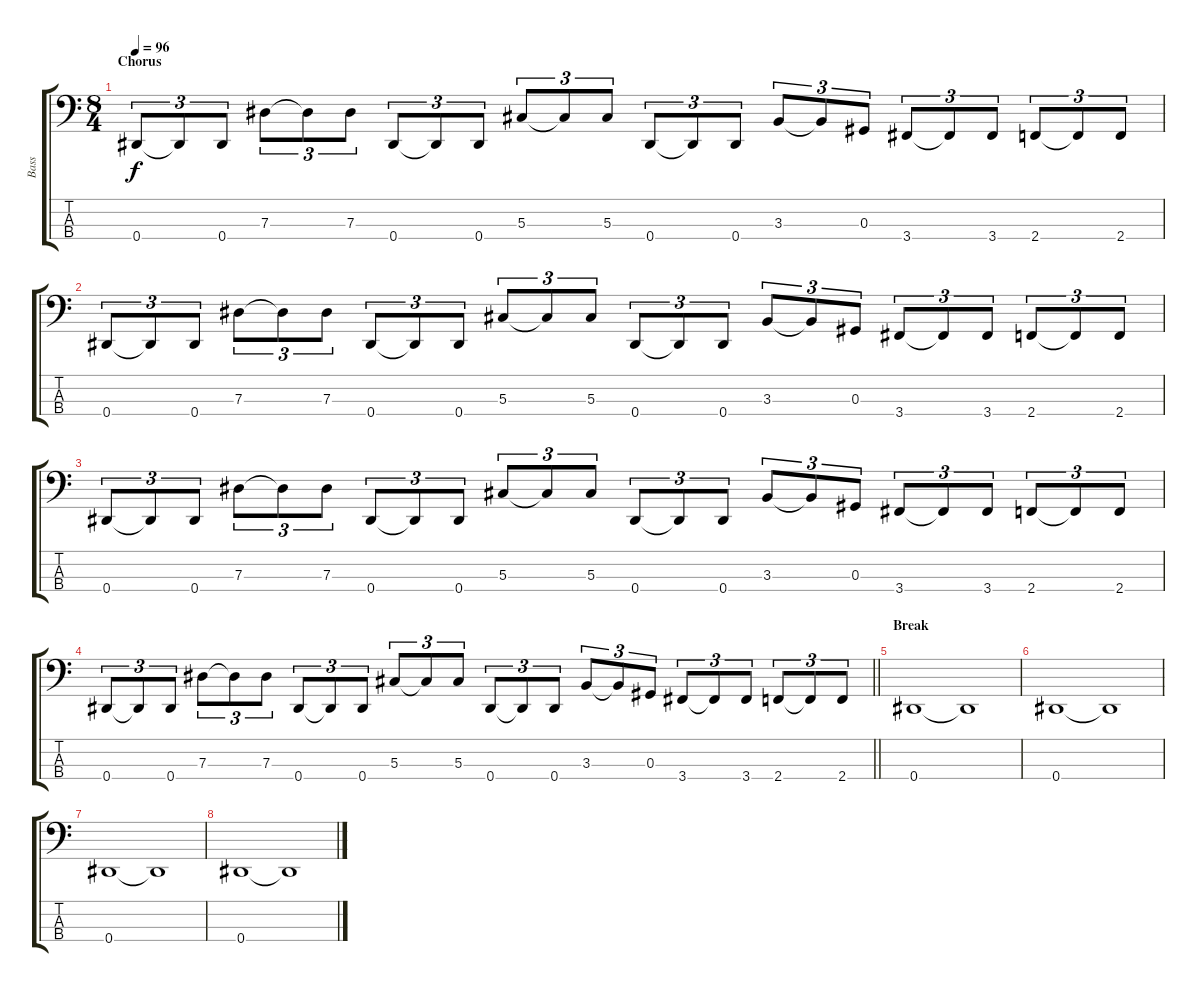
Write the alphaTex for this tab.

\track ("Bass" "Bass") {instrument electricbassfinger}
\staff {score tabs}
\tuning (Gb2 Db2 Ab1 Eb1) {hide}
\ts (8 4)
\section ("" "Chorus")
\tempo 96
\clef f4
\ks c
0.4.8{tu (3 2) dy f} 0.4{t}.8{tu (3 2)} 0.4.8{tu (3 2)} 7.3.8{tu (3 2)} 7.3{t}.8{tu (3 2)} 7.3.8{tu (3 2)} 0.4.8{tu (3 2)} 0.4{t}.8{tu (3 2)} 0.4.8{tu (3 2)} 5.3.8{tu (3 2)} 5.3{t}.8{tu (3 2)} 5.3.8{tu (3 2)} 0.4.8{tu (3 2)} 0.4{t}.8{tu (3 2)} 0.4.8{tu (3 2)} 3.3.8{tu (3 2)} 3.3{t}.8{tu (3 2)} 0.3.8{tu (3 2)} 3.4.8{tu (3 2)} 3.4{t}.8{tu (3 2)} 3.4.8{tu (3 2)} 2.4.8{tu (3 2)} 2.4{t}.8{tu (3 2)} 2.4.8{tu (3 2)} |
0.4.8{tu (3 2)} 0.4{t}.8{tu (3 2)} 0.4.8{tu (3 2)} 7.3.8{tu (3 2)} 7.3{t}.8{tu (3 2)} 7.3.8{tu (3 2)} 0.4.8{tu (3 2)} 0.4{t}.8{tu (3 2)} 0.4.8{tu (3 2)} 5.3.8{tu (3 2)} 5.3{t}.8{tu (3 2)} 5.3.8{tu (3 2)} 0.4.8{tu (3 2)} 0.4{t}.8{tu (3 2)} 0.4.8{tu (3 2)} 3.3.8{tu (3 2)} 3.3{t}.8{tu (3 2)} 0.3.8{tu (3 2)} 3.4.8{tu (3 2)} 3.4{t}.8{tu (3 2)} 3.4.8{tu (3 2)} 2.4.8{tu (3 2)} 2.4{t}.8{tu (3 2)} 2.4.8{tu (3 2)} |
0.4.8{tu (3 2)} 0.4{t}.8{tu (3 2)} 0.4.8{tu (3 2)} 7.3.8{tu (3 2)} 7.3{t}.8{tu (3 2)} 7.3.8{tu (3 2)} 0.4.8{tu (3 2)} 0.4{t}.8{tu (3 2)} 0.4.8{tu (3 2)} 5.3.8{tu (3 2)} 5.3{t}.8{tu (3 2)} 5.3.8{tu (3 2)} 0.4.8{tu (3 2)} 0.4{t}.8{tu (3 2)} 0.4.8{tu (3 2)} 3.3.8{tu (3 2)} 3.3{t}.8{tu (3 2)} 0.3.8{tu (3 2)} 3.4.8{tu (3 2)} 3.4{t}.8{tu (3 2)} 3.4.8{tu (3 2)} 2.4.8{tu (3 2)} 2.4{t}.8{tu (3 2)} 2.4.8{tu (3 2)} |
\barLineRight lightlight
0.4.8{tu (3 2)} 0.4{t}.8{tu (3 2)} 0.4.8{tu (3 2)} 7.3.8{tu (3 2)} 7.3{t}.8{tu (3 2)} 7.3.8{tu (3 2)} 0.4.8{tu (3 2)} 0.4{t}.8{tu (3 2)} 0.4.8{tu (3 2)} 5.3.8{tu (3 2)} 5.3{t}.8{tu (3 2)} 5.3.8{tu (3 2)} 0.4.8{tu (3 2)} 0.4{t}.8{tu (3 2)} 0.4.8{tu (3 2)} 3.3.8{tu (3 2)} 3.3{t}.8{tu (3 2)} 0.3.8{tu (3 2)} 3.4.8{tu (3 2)} 3.4{t}.8{tu (3 2)} 3.4.8{tu (3 2)} 2.4.8{tu (3 2)} 2.4{t}.8{tu (3 2)} 2.4.8{tu (3 2)} |
\section ("" "Break")
0.4.1 0.4{t}.1 |
0.4.1 0.4{t}.1 |
0.4.1 0.4{t}.1 |
0.4.1 0.4{t}.1
